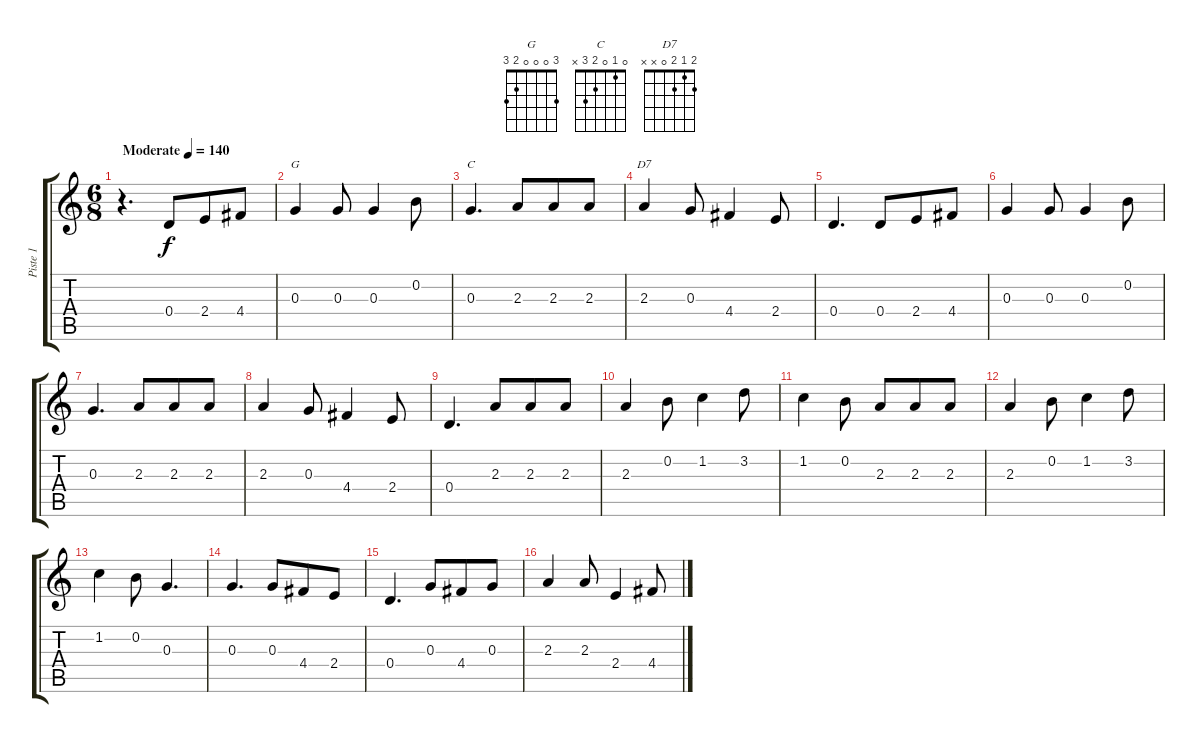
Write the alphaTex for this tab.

\track ("Piste 1" "Piste 1") {instrument acousticguitarsteel}
\staff {score tabs}
\tuning (E4 B3 G3 D3 A2 E2) {hide}
\chord ("G" 3 0 0 0 2 3)
\chord ("C" 0 1 0 2 3 x)
\chord ("D7" 2 1 2 0 x x)
\ts (6 8)
\tempo (140 "Moderate")
\clef g2
\ks c
r.4{d dy f instrument acousticguitarsteel} 0.4.8 2.4.8 4.4.8 |
0.3.4{ch "G"} 0.3.8 0.3.4 0.2.8 |
0.3.4{d ch "C"} 2.3.8 2.3.8 2.3.8 |
2.3.4{ch "D7"} 0.3.8 4.4.4 2.4.8 |
0.4.4{d} 0.4.8 2.4.8 4.4.8 |
0.3.4 0.3.8 0.3.4 0.2.8 |
0.3.4{d} 2.3.8 2.3.8 2.3.8 |
2.3.4 0.3.8 4.4.4 2.4.8 |
0.4.4{d} 2.3.8 2.3.8 2.3.8 |
2.3.4 0.2.8 1.2.4 3.2.8 |
1.2.4 0.2.8 2.3.8 2.3.8 2.3.8 |
2.3.4 0.2.8 1.2.4 3.2.8 |
1.2.4 0.2.8 0.3.4{d} |
0.3.4{d} 0.3.8 4.4.8 2.4.8 |
0.4.4{d} 0.3.8 4.4.8 0.3.8 |
2.3.4 2.3.8 2.4.4 4.4.8
